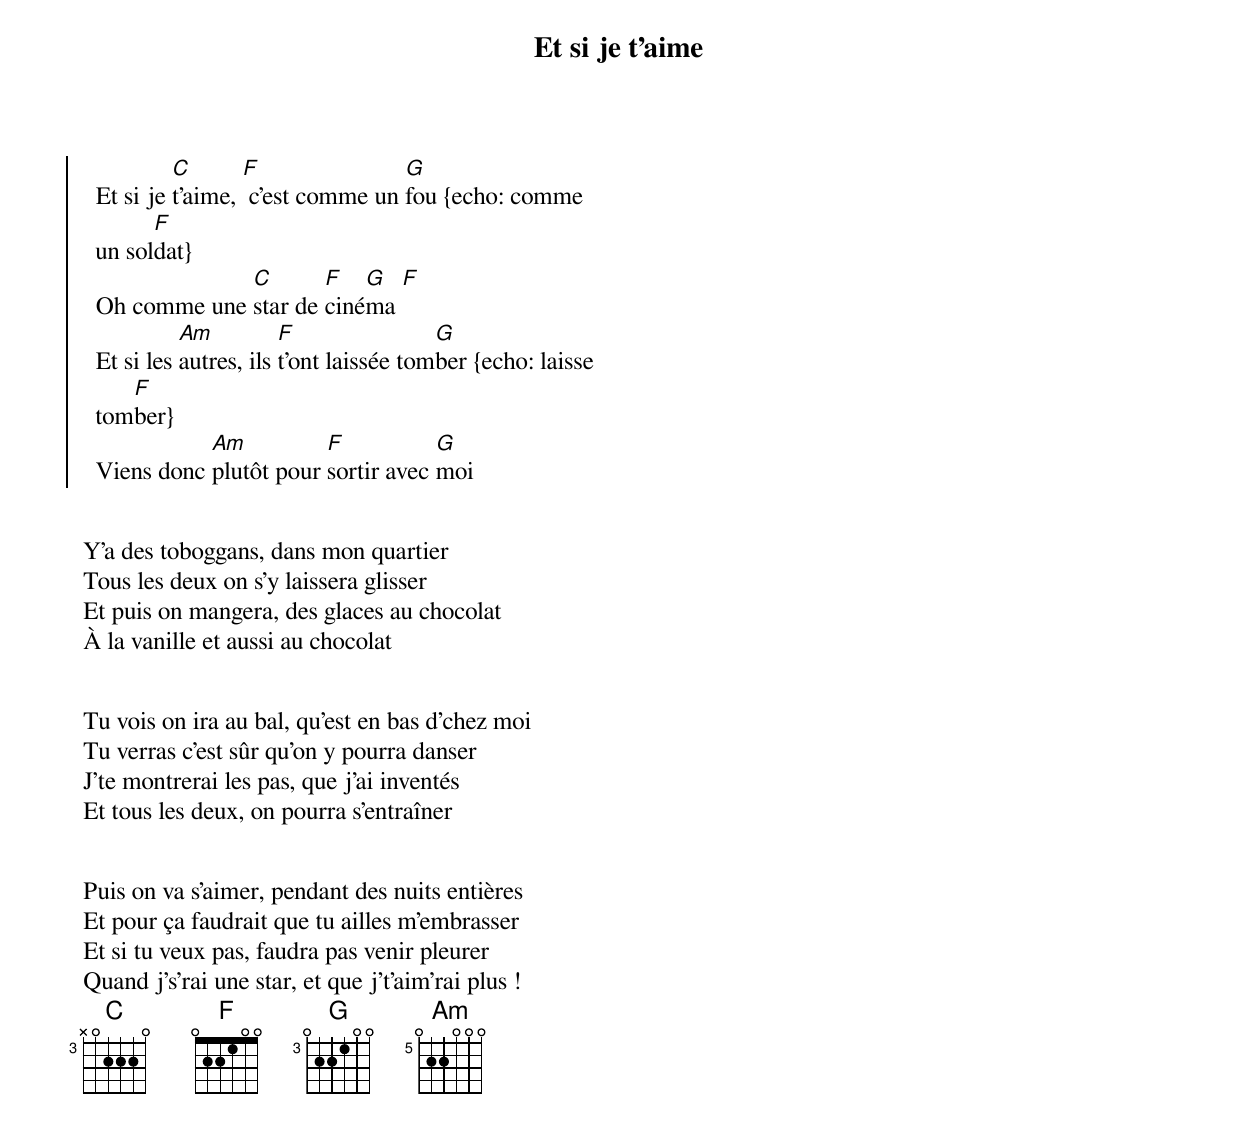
{title: Et si je t'aime}
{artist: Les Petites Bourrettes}
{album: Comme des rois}
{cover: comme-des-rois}
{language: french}
{columns: 2}
{define: C base-fret 3 frets X 0 2 2 2 0}
{define: G base-fret 3 frets 0 2 2 1 0 0}
{define: Am base-fret 5 frets 0 2 2 0 0 0}
{define: F base-fret 1 frets 0 2 2 1 0 0}

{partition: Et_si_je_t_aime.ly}

{start_of_chorus}
  Et si je [C]t'aime, [F] c'est comme un [G]fou {echo: comme un sol[F]dat}
  Oh comme une [C]star de [F]ciné[G]ma [F]
  Et si les [Am]autres, ils [F]t'ont laissée tom[G]ber {echo: laisse tom[F]ber}
  Viens donc [Am]plutôt pour [F]sortir avec [G]moi
{end_of_chorus}


Y'a des toboggans, dans mon quartier
Tous les deux on s'y laissera glisser
Et puis on mangera, des glaces au chocolat
À la vanille et aussi au chocolat


Tu vois on ira au bal, qu'est en bas d'chez moi
Tu verras c'est sûr qu'on y pourra danser
J'te montrerai les pas, que j'ai inventés
Et tous les deux, on pourra s'entraîner


Puis on va s'aimer, pendant des nuits entières
Et pour ça faudrait que tu ailles m'embrasser
Et si tu veux pas, faudra pas venir pleurer
Quand j's'rai une star, et que j't'aim'rai plus !
